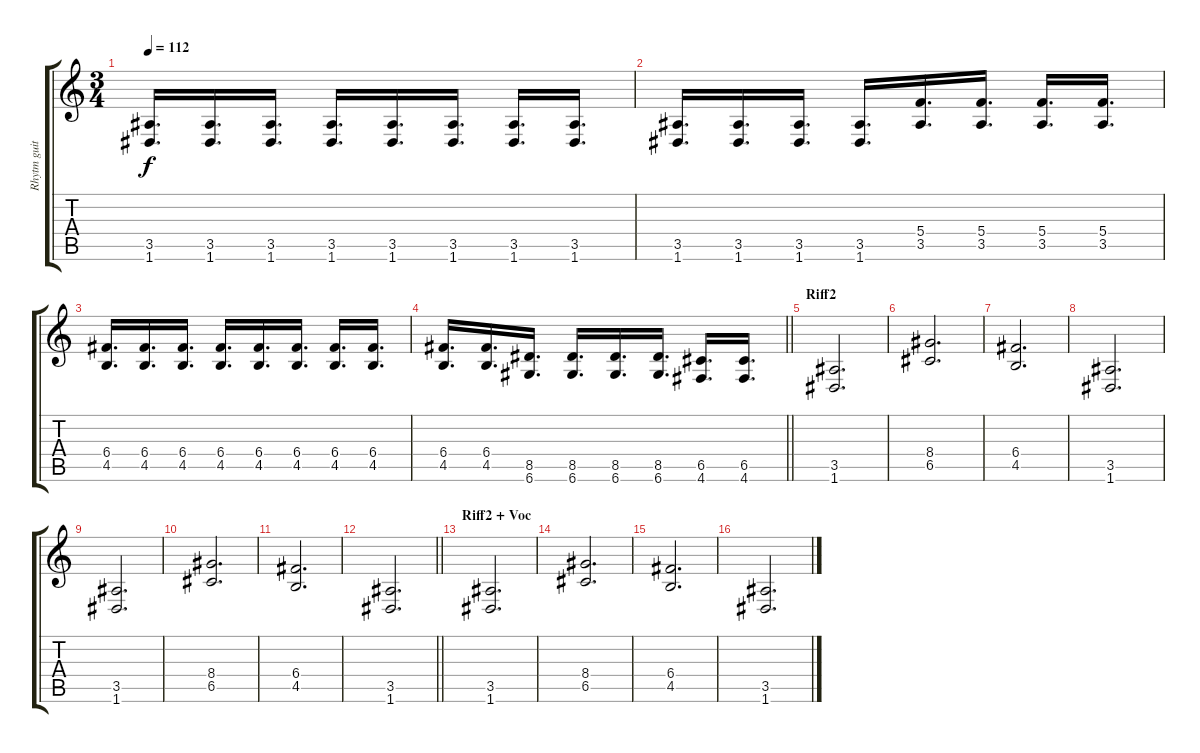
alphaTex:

\track ("Rhytm guitar" "Rhytm guit") {instrument distortionguitar}
\staff {score tabs}
\tuning (D4 A3 F3 C3 G2 D2) {hide}
\ts (3 4)
\tempo 112
\clef g2
\ks c
(3.5 1.6).16{d dy f} (3.5 1.6).16{d} (3.5 1.6).16{d} (3.5 1.6).16{d} (3.5 1.6).16{d} (3.5 1.6).16{d} (3.5 1.6).16{d} (3.5 1.6).16{d} |
(3.5 1.6).16{d} (3.5 1.6).16{d} (3.5 1.6).16{d} (3.5 1.6).16{d} (5.4 3.5).16{d} (5.4 3.5).16{d} (5.4 3.5).16{d} (5.4 3.5).16{d} |
(6.4 4.5).16{d} (6.4 4.5).16{d} (6.4 4.5).16{d} (6.4 4.5).16{d} (6.4 4.5).16{d} (6.4 4.5).16{d} (6.4 4.5).16{d} (6.4 4.5).16{d} |
\barLineRight lightlight
(6.4 4.5).16{d} (6.4 4.5).16{d} (8.5 6.6).16{d} (8.5 6.6).16{d} (8.5 6.6).16{d} (8.5 6.6).16{d} (6.5 4.6).16{d} (6.5 4.6).16{d} |
\section ("" "Riff2")
(3.5 1.6).2{d} |
(8.4 6.5).2{d} |
(6.4 4.5).2{d} |
(3.5 1.6).2{d} |
(3.5 1.6).2{d} |
(8.4 6.5).2{d} |
(6.4 4.5).2{d} |
\barLineRight lightlight
(3.5 1.6).2{d} |
\section ("" "Riff2 + Voc")
(3.5 1.6).2{d} |
(8.4 6.5).2{d} |
(6.4 4.5).2{d} |
(3.5 1.6).2{d}
